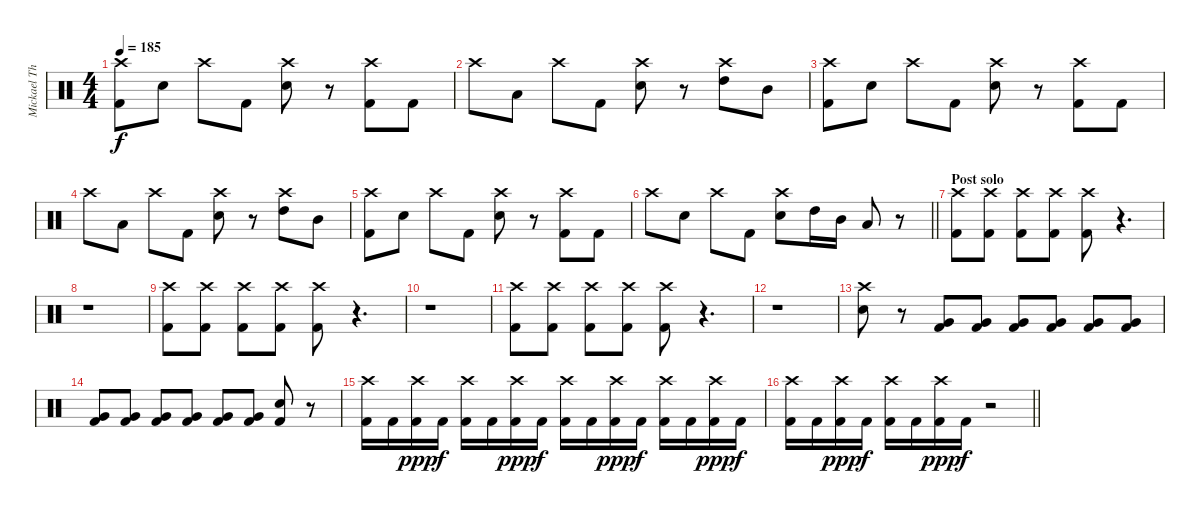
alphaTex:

\track ("Mickael Thomas (Moose)" "Mickael Th") {instrument percussion}
\staff {score}
\articulation defaults
\ts (4 4)
\tempo 185
\clef neutral
\ks c
("Crash high (hit)" "Kick (hit) 2").8{dy f} "Electric Snare (hit)".8 "Crash high (hit)".8 "Kick (hit) 2".8 ("Crash high (hit)" "Electric Snare (hit)").8 r.8 ("Crash high (hit)" "Kick (hit) 2").8 "Kick (hit) 2".8 |
"Crash high (hit)".8 "Low Tom (hit)".8 "Crash high (hit)".8 "Kick (hit) 2".8 ("Crash high (hit)" "Electric Snare (hit)").8 r.8 ("Crash high (hit)" "High Tom (hit)").8 "Mid Tom (hit)".8 |
("Crash high (hit)" "Kick (hit) 2").8 "Electric Snare (hit)".8 "Crash high (hit)".8 "Kick (hit) 2".8 ("Crash high (hit)" "Electric Snare (hit)").8 r.8 ("Crash high (hit)" "Kick (hit) 2").8 "Kick (hit) 2".8 |
"Crash high (hit)".8 "Low Tom (hit)".8 "Crash high (hit)".8 "Kick (hit) 2".8 ("Crash high (hit)" "Electric Snare (hit)").8 r.8 ("Crash high (hit)" "High Tom (hit)").8 "Mid Tom (hit)".8 |
("Crash high (hit)" "Kick (hit) 2").8 "Electric Snare (hit)".8 "Crash high (hit)".8 "Kick (hit) 2".8 ("Crash high (hit)" "Electric Snare (hit)").8 r.8 ("Crash high (hit)" "Kick (hit) 2").8 "Kick (hit) 2".8 |
\barLineRight lightlight "Crash high (hit)".8 "Electric Snare (hit)".8 "Crash high (hit)".8 "Kick (hit) 2".8
("Crash high (hit)" "Electric Snare (hit)").8 "High Tom (hit)".16 "Mid Tom (hit)".16 "Low Tom (hit)".8 r.8 |
\section ("" "Post solo")
("Crash high (hit)" "Kick (hit) 2").8 ("Crash high (hit)" "Kick (hit) 2").8 ("Crash high (hit)" "Kick (hit) 2").8 ("Crash high (hit)" "Kick (hit) 2").8 ("Crash high (hit)" "Kick (hit) 2").8 r.4{d} |
r.1 |
("Crash high (hit)" "Kick (hit) 2").8 ("Crash high (hit)" "Kick (hit) 2").8 ("Crash high (hit)" "Kick (hit) 2").8 ("Crash high (hit)" "Kick (hit) 2").8 ("Crash high (hit)" "Kick (hit) 2").8 r.4{d} |
r.1 |
("Crash high (hit)" "Kick (hit) 2").8 ("Crash high (hit)" "Kick (hit) 2").8 ("Crash high (hit)" "Kick (hit) 2").8 ("Crash high (hit)" "Kick (hit) 2").8 ("Crash high (hit)" "Kick (hit) 2").8 r.4{d} |
r.1 |
("Crash high (hit)" "Electric Snare (hit)").8 r.8 ("Very Low Tom (hit)" "Kick (hit) 2").8 ("Very Low Tom (hit)" "Kick (hit) 2").8 ("Very Low Tom (hit)" "Kick (hit) 2").8 ("Very Low Tom (hit)" "Kick (hit) 2").8 ("Very Low Tom (hit)" "Kick (hit) 2").8 ("Very Low Tom (hit)" "Kick (hit) 2").8 |
("Very Low Tom (hit)" "Kick (hit) 2").8 ("Very Low Tom (hit)" "Kick (hit) 2").8 ("Very Low Tom (hit)" "Kick (hit) 2").8 ("Very Low Tom (hit)" "Kick (hit) 2").8 ("Very Low Tom (hit)" "Kick (hit) 2").8 ("Very Low Tom (hit)" "Kick (hit) 2").8 ("Electric Snare (hit)" "Kick (hit) 2").8 r.8 |
("Crash high (hit)" "Kick (hit) 2").16 "Kick (hit) 2".16 ("Crash high (hit)" "Kick (hit) 2").16{dy ppp} "Kick (hit) 2".16{dy f} ("Crash high (hit)" "Kick (hit) 2").16 "Kick (hit) 2".16 ("Crash high (hit)" "Kick (hit) 2").16{dy ppp} "Kick (hit) 2".16{dy f} ("Crash high (hit)" "Kick (hit) 2").16 "Kick (hit) 2".16 ("Crash high (hit)" "Kick (hit) 2").16{dy ppp} "Kick (hit) 2".16{dy f} ("Crash high (hit)" "Kick (hit) 2").16 "Kick (hit) 2".16 ("Crash high (hit)" "Kick (hit) 2").16{dy ppp} "Kick (hit) 2".16{dy f} |
\barLineRight lightlight
("Crash high (hit)" "Kick (hit) 2").16 "Kick (hit) 2".16 ("Crash high (hit)" "Kick (hit) 2").16{dy ppp} "Kick (hit) 2".16{dy f} ("Crash high (hit)" "Kick (hit) 2").16 "Kick (hit) 2".16 ("Crash high (hit)" "Kick (hit) 2").16{dy ppp} "Kick (hit) 2".16{dy f} r.2
